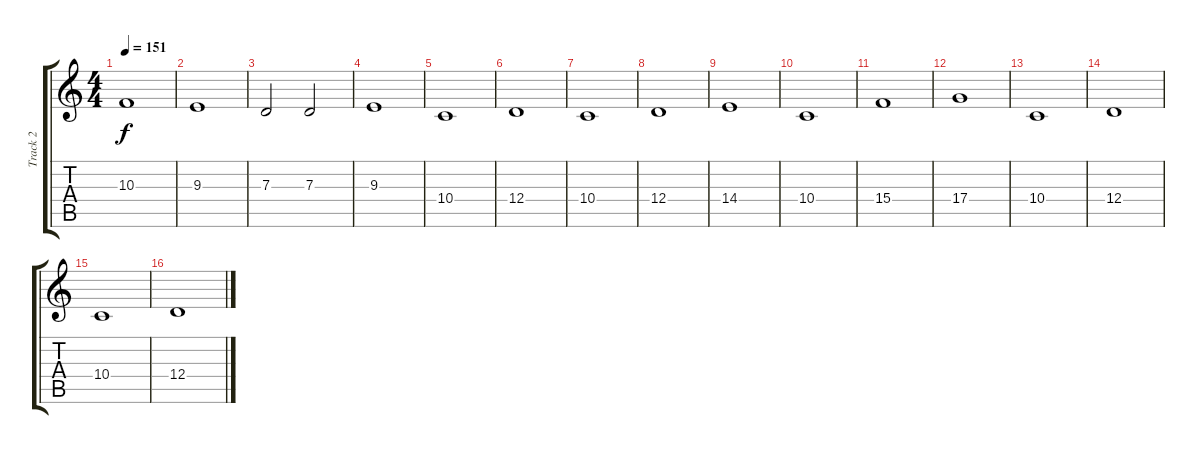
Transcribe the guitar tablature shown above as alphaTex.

\track ("Track 2" "Track 2") {instrument violin}
\staff {score tabs}
\tuning (E4 B3 G3 D3 A2 E2) {hide}
\ts (4 4)
\tempo 151
\clef g2
\ks c
10.3.1{dy f} |
9.3.1 |
7.3.2 7.3.2 |
9.3.1 |
10.4.1 |
12.4.1 |
10.4.1 |
12.4.1 |
14.4.1 |
10.4.1 |
15.4.1 |
17.4.1 |
10.4.1 |
12.4.1 |
10.4.1 |
12.4.1
